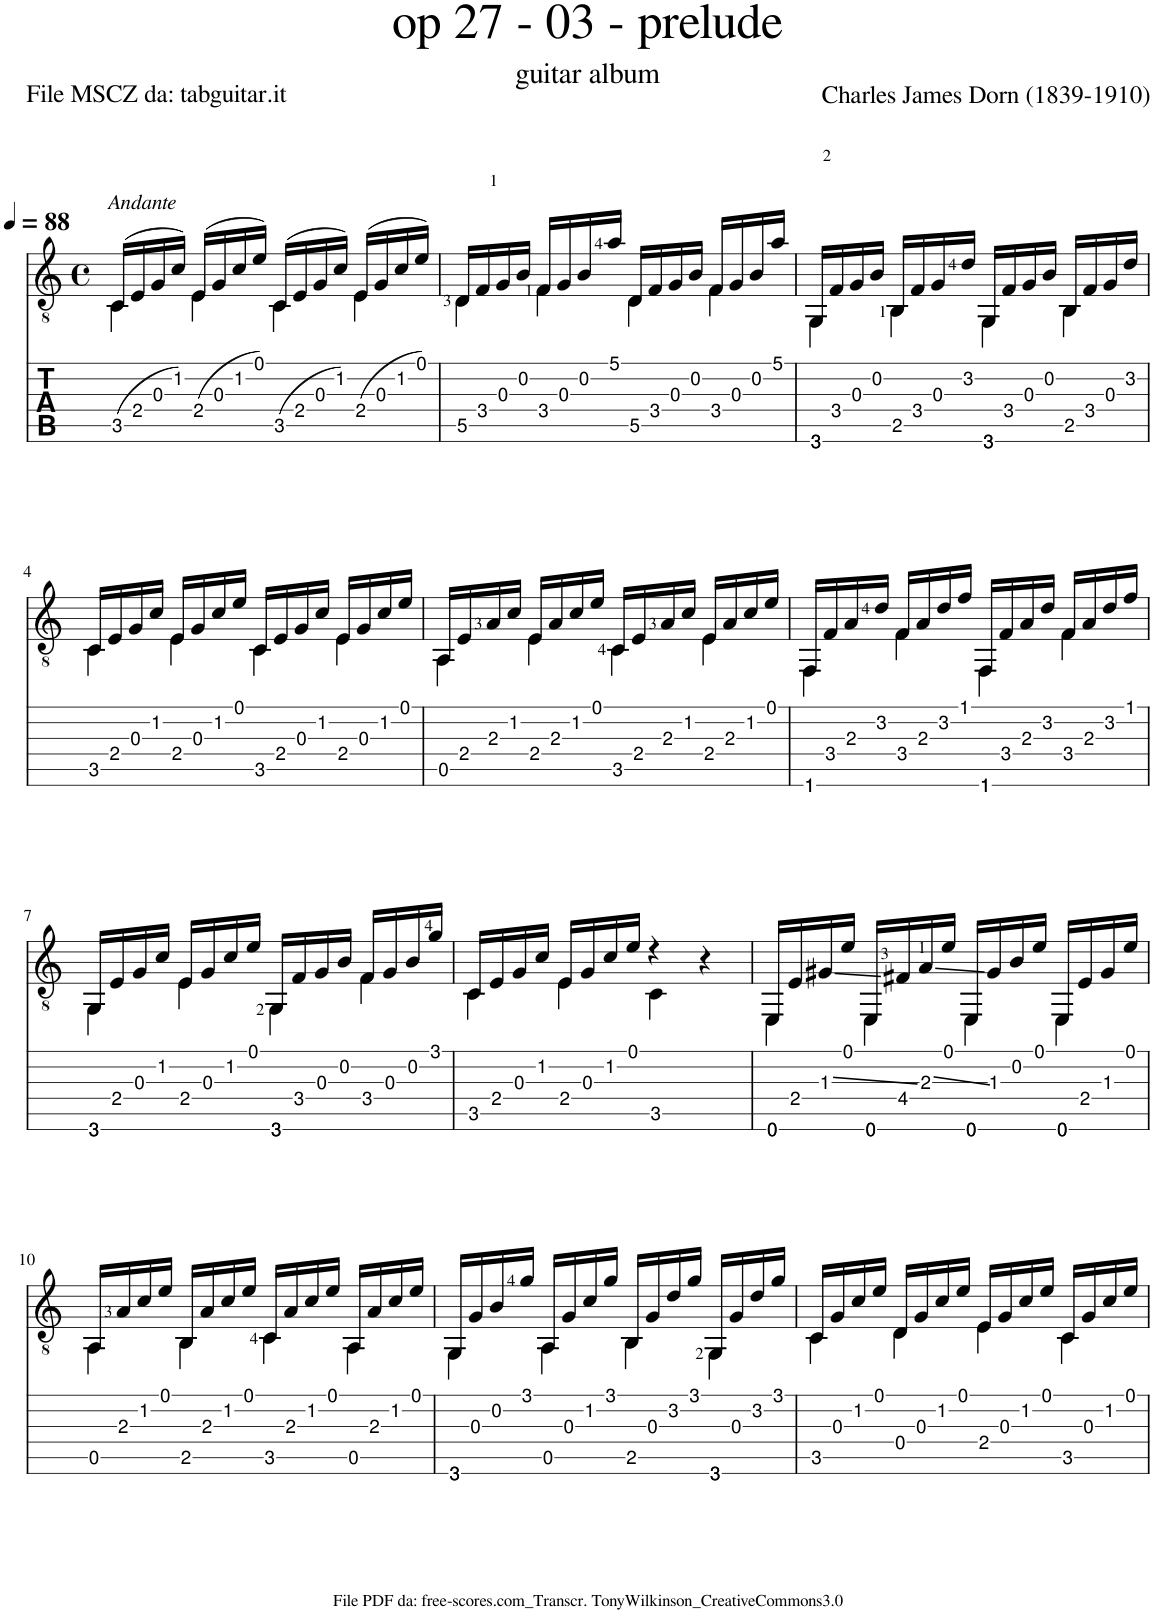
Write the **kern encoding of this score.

**kern	**kern
*part1	*part1
*staff2	*staff1
*I"Guitar	*
*I'Guit.	*
*stria6	*
*	*clefGv2
*k[]	*k[]
*M4/4	*M4/4
*met(c)	*met(c)
*MM88	*MM88
=1	=1
*^	*^
!	!	!LO:TX:a:i:t=Andante	!
16CLL	4C	(16C/LL	4C\
16EJ	.	16E/	.
16GL	.	16G/	.
16cJJ	.	16c/JJ)	.
16ELL	4E	(16E/LL	4E\
16GJ	.	16G/	.
16cL	.	16c/	.
16eJJ	.	16e/JJ)	.
16CLL	4C	(16C/LL	4C\
16EJ	.	16E/	.
16GL	.	16G/	.
16cJJ	.	16c/JJ)	.
16ELL	4E	(16E/LL	4E\
16GJ	.	16G/	.
16cL	.	16c/	.
16eJJ	.	16e/JJ)	.
=2	=2	=2	=2
16DLL	4D	16D/LL	4D\
16FJ	.	16F/	.
16GL	.	16G/	.
16BJJ	.	16B/JJ	.
16FLL	4F	16F/LL	4F\
16GJ	.	16G/	.
16BL	.	16B/	.
16aJJ	.	16a/JJ	.
16DLL	4D	16D/LL	4D\
16FJ	.	16F/	.
16GL	.	16G/	.
16BJJ	.	16B/JJ	.
16FLL	4F	16F/LL	4F\
16GJ	.	16G/	.
16BL	.	16B/	.
16aJJ	.	16a/JJ	.
=3	=3	=3	=3
16GGLL	4GG	16GG/LL	4GG\
16FJ	.	16F/	.
16GL	.	16G/	.
16BJJ	.	16B/JJ	.
16BBLL	4BB	16BB/LL	4BB\
16FJ	.	16F/	.
16GL	.	16G/	.
16dJJ	.	16d/JJ	.
16GGLL	4GG	16GG/LL	4GG\
16FJ	.	16F/	.
16GL	.	16G/	.
16BJJ	.	16B/JJ	.
16BBLL	4BB	16BB/LL	4BB\
16FJ	.	16F/	.
16GL	.	16G/	.
16dJJ	.	16d/JJ	.
!!LO:LB:g=z	!!
=4	=4	=4	=4
16CLL	4C	16C/LL	4C\
16EJ	.	16E/	.
16GL	.	16G/	.
16cJJ	.	16c/JJ	.
16ELL	4E	16E/LL	4E\
16GJ	.	16G/	.
16cL	.	16c/	.
16eJJ	.	16e/JJ	.
16CLL	4C	16C/LL	4C\
16EJ	.	16E/	.
16GL	.	16G/	.
16cJJ	.	16c/JJ	.
16ELL	4E	16E/LL	4E\
16GJ	.	16G/	.
16cL	.	16c/	.
16eJJ	.	16e/JJ	.
=5	=5	=5	=5
16AALL	4AA	16AA/LL	4AA\
16EJ	.	16E/	.
16AL	.	16A/	.
16cJJ	.	16c/JJ	.
16ELL	4E	16E/LL	4E\
16AJ	.	16A/	.
16cL	.	16c/	.
16eJJ	.	16e/JJ	.
16CLL	4C	16C/LL	4C\
16EJ	.	16E/	.
16AL	.	16A/	.
16cJJ	.	16c/JJ	.
16ELL	4E	16E/LL	4E\
16AJ	.	16A/	.
16cL	.	16c/	.
16eJJ	.	16e/JJ	.
=6	=6	=6	=6
16FFLL	4FF	16FF/LL	4FF\
16FJ	.	16F/	.
16AL	.	16A/	.
16dJJ	.	16d/JJ	.
16FLL	4F	16F/LL	4F\
16AJ	.	16A/	.
16dL	.	16d/	.
16fJJ	.	16f/JJ	.
16FFLL	4FF	16FF/LL	4FF\
16FJ	.	16F/	.
16AL	.	16A/	.
16dJJ	.	16d/JJ	.
16FLL	4F	16F/LL	4F\
16AJ	.	16A/	.
16dL	.	16d/	.
16fJJ	.	16f/JJ	.
!!LO:LB:g=z	!!
=7	=7	=7	=7
16GGLL	4GG	16GG/LL	4GG\
16EJ	.	16E/	.
16GL	.	16G/	.
16cJJ	.	16c/JJ	.
16ELL	4E	16E/LL	4E\
16GJ	.	16G/	.
16cL	.	16c/	.
16eJJ	.	16e/JJ	.
16GGLL	4GG	16GG/LL	4GG\
16FJ	.	16F/	.
16GL	.	16G/	.
16BJJ	.	16B/JJ	.
16FLL	4F	16F/LL	4F\
16GJ	.	16G/	.
16BL	.	16B/	.
16gJJ	.	16g/JJ	.
=8	=8	=8	=8
16CLL	4C	16C/LL	4C\
16EJ	.	16E/	.
16GL	.	16G/	.
16cJJ	.	16c/JJ	.
16ELL	4E	16E/LL	4E\
16GJ	.	16G/	.
16cL	.	16c/	.
16eJJ	.	16e/JJ	.
4r	4C	4r	4C\
4r	4ryy	4r	4ryy
=9	=9	=9	=9
16EELL	4EE	16EE/LL	4EE\
16EJ	.	16E/	.
16G#L	.	16G#X/	.
16eJJ	.	16e/JJ	.
16EELL	4EE	16EE/LL	4EE\
16F#J	.	16F#X/	.
16AL	.	16A/	.
16eJJ	.	16e/JJ	.
16EELL	4EE	16EE/LL	4EE\
16G#J	.	16G#/	.
16BL	.	16B/	.
16eJJ	.	16e/JJ	.
16EELL	4EE	16EE/LL	4EE\
16EJ	.	16E/	.
16G#L	.	16G#/	.
16eJJ	.	16e/JJ	.
!!LO:LB:g=z	!!
=10	=10	=10	=10
16AALL	4AA	16AA/LL	4AA\
16AJ	.	16A/	.
16cL	.	16c/	.
16eJJ	.	16e/JJ	.
16BBLL	4BB	16BB/LL	4BB\
16AJ	.	16A/	.
16cL	.	16c/	.
16eJJ	.	16e/JJ	.
16CLL	4C	16C/LL	4C\
16AJ	.	16A/	.
16cL	.	16c/	.
16eJJ	.	16e/JJ	.
16AALL	4AA	16AA/LL	4AA\
16AJ	.	16A/	.
16cL	.	16c/	.
16eJJ	.	16e/JJ	.
=11	=11	=11	=11
16GGLL	4GG	16GG/LL	4GG\
16GJ	.	16G/	.
16BL	.	16B/	.
16gJJ	.	16g/JJ	.
16AALL	4AA	16AA/LL	4AA\
16GJ	.	16G/	.
16cL	.	16c/	.
16gJJ	.	16g/JJ	.
16BBLL	4BB	16BB/LL	4BB\
16GJ	.	16G/	.
16dL	.	16d/	.
16gJJ	.	16g/JJ	.
16GGLL	4GG	16GG/LL	4GG\
16GJ	.	16G/	.
16dL	.	16d/	.
16gJJ	.	16g/JJ	.
=12	=12	=12	=12
16CLL	4C	16C/LL	4C\
16GJ	.	16G/	.
16cL	.	16c/	.
16eJJ	.	16e/JJ	.
16DLL	4D	16D/LL	4D\
16GJ	.	16G/	.
16cL	.	16c/	.
16eJJ	.	16e/JJ	.
16ELL	4E	16E/LL	4E\
16GJ	.	16G/	.
16cL	.	16c/	.
16eJJ	.	16e/JJ	.
16CLL	4C	16C/LL	4C\
16GJ	.	16G/	.
16cL	.	16c/	.
16eJJ	.	16e/JJ	.
*v	*v	*	*
*	*v	*v
=	=
*-	*-
